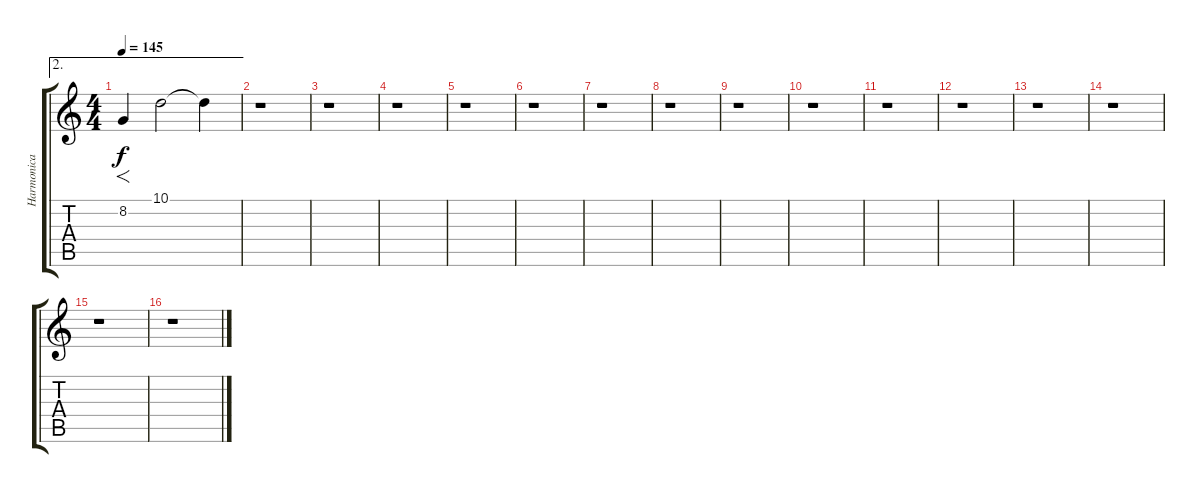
\track ("Harmonica" "Harmonica") {instrument harmonica}
\staff {score tabs}
\tuning (E4 B3 G3 D3 A2 E2) {hide}
\ae 2
\ts (4 4)
\tempo 145
\clef g2
\ks c
8.2.4{f dy f} 10.1.2 10.1{t}.4 |
r.1 |
r.1 |
r.1 |
r.1 |
r.1 |
r.1 |
r.1 |
r.1 |
r.1 |
r.1 |
r.1 |
r.1 |
r.1 |
r.1 |
r.1
